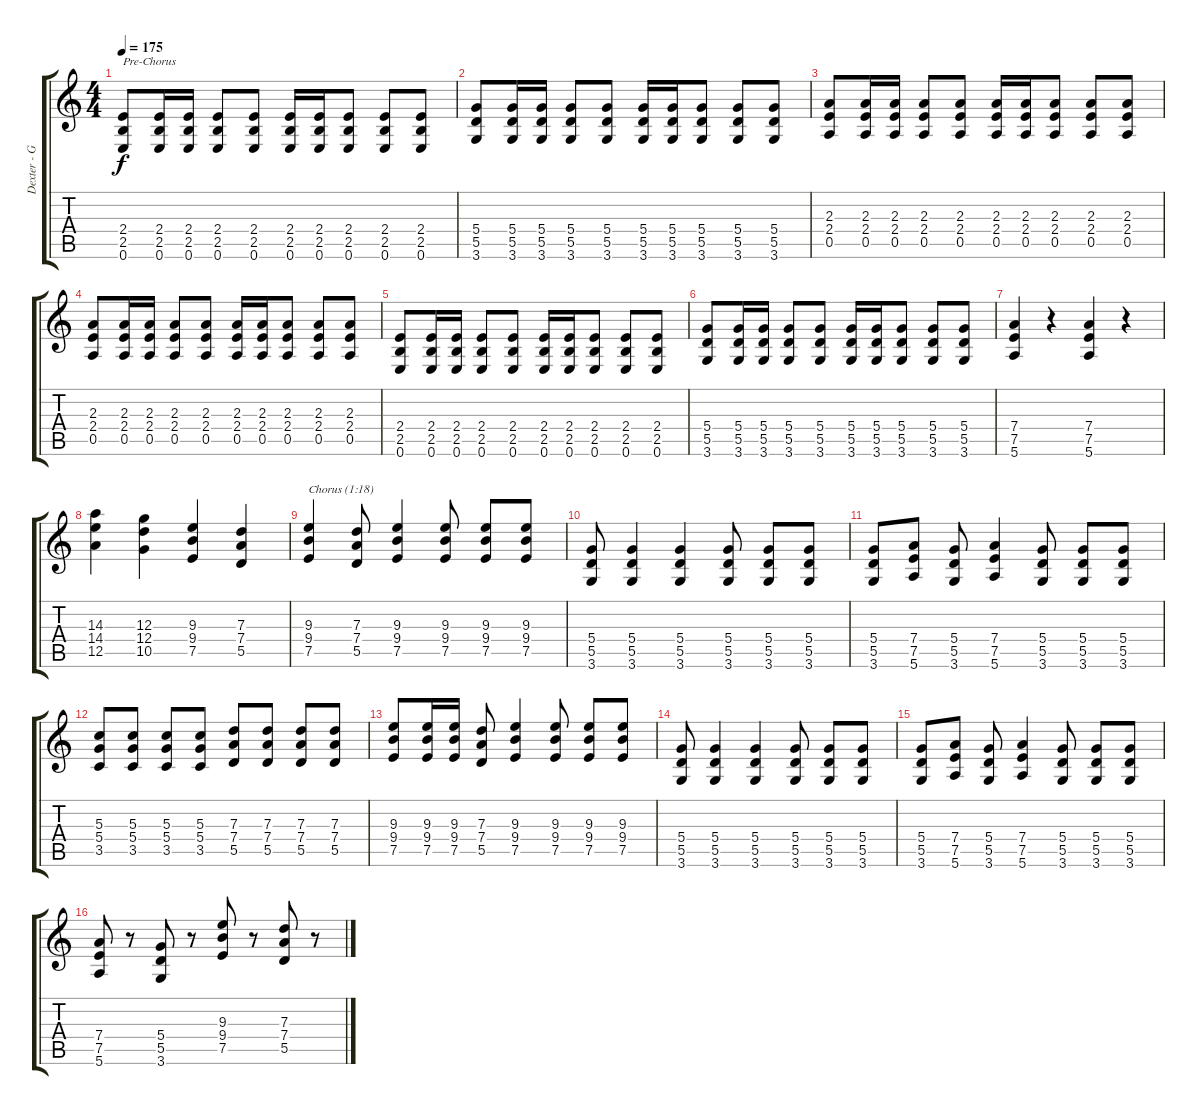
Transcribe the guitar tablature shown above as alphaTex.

\track ("Dexter - Guitar" "Dexter - G") {instrument distortionguitar}
\staff {score tabs}
\tuning (E4 B3 G3 D3 A2 E2) {hide}
\ts (4 4)
\tempo 175
\clef g2
\ks c
(2.4 2.5 0.6).8{txt "Pre-Chorus" dy f} (2.4 2.5 0.6).16 (2.4 2.5 0.6).16 (2.4 2.5 0.6).8 (2.4 2.5 0.6).8 (2.4 2.5 0.6).16 (2.4 2.5 0.6).16 (2.4 2.5 0.6).8 (2.4 2.5 0.6).8 (2.4 2.5 0.6).8 |
(5.4 5.5 3.6).8 (5.4 5.5 3.6).16 (5.4 5.5 3.6).16 (5.4 5.5 3.6).8 (5.4 5.5 3.6).8 (5.4 5.5 3.6).16 (5.4 5.5 3.6).16 (5.4 5.5 3.6).8 (5.4 5.5 3.6).8 (5.4 5.5 3.6).8 |
(2.3 2.4 0.5).8 (2.3 2.4 0.5).16 (2.3 2.4 0.5).16 (2.3 2.4 0.5).8 (2.3 2.4 0.5).8 (2.3 2.4 0.5).16 (2.3 2.4 0.5).16 (2.3 2.4 0.5).8 (2.3 2.4 0.5).8 (2.3 2.4 0.5).8 |
(2.3 2.4 0.5).8 (2.3 2.4 0.5).16 (2.3 2.4 0.5).16 (2.3 2.4 0.5).8 (2.3 2.4 0.5).8 (2.3 2.4 0.5).16 (2.3 2.4 0.5).16 (2.3 2.4 0.5).8 (2.3 2.4 0.5).8 (2.3 2.4 0.5).8 |
(2.4 2.5 0.6).8 (2.4 2.5 0.6).16 (2.4 2.5 0.6).16 (2.4 2.5 0.6).8 (2.4 2.5 0.6).8 (2.4 2.5 0.6).16 (2.4 2.5 0.6).16 (2.4 2.5 0.6).8 (2.4 2.5 0.6).8 (2.4 2.5 0.6).8 |
(5.4 5.5 3.6).8 (5.4 5.5 3.6).16 (5.4 5.5 3.6).16 (5.4 5.5 3.6).8 (5.4 5.5 3.6).8 (5.4 5.5 3.6).16 (5.4 5.5 3.6).16 (5.4 5.5 3.6).8 (5.4 5.5 3.6).8 (5.4 5.5 3.6).8 |
(7.4 7.5 5.6).4 r.4 (7.4 7.5 5.6).4 r.4 |
(14.3 14.4 12.5).4 (12.3 12.4 10.5).4 (9.3 9.4 7.5).4 (7.3 7.4 5.5).4 |
(9.3 9.4 7.5).4{txt "Chorus (1:18)"} (7.3 7.4 5.5).8 (9.3 9.4 7.5).4 (9.3 9.4 7.5).8 (9.3 9.4 7.5).8 (9.3 9.4 7.5).8 |
(5.4 5.5 3.6).8 (5.4 5.5 3.6).4 (5.4 5.5 3.6).4 (5.4 5.5 3.6).8 (5.4 5.5 3.6).8 (5.4 5.5 3.6).8 |
(5.4 5.5 3.6).8 (7.4 7.5 5.6).8 (5.4 5.5 3.6).8 (7.4 7.5 5.6).4 (5.4 5.5 3.6).8 (5.4 5.5 3.6).8 (5.4 5.5 3.6).8 |
(5.3 5.4 3.5).8 (5.3 5.4 3.5).8 (5.3 5.4 3.5).8 (5.3 5.4 3.5).8 (7.3 7.4 5.5).8 (7.3 7.4 5.5).8 (7.3 7.4 5.5).8 (7.3 7.4 5.5).8 |
(9.3 9.4 7.5).8 (9.3 9.4 7.5).16 (9.3 9.4 7.5).16 (7.3 7.4 5.5).8 (9.3 9.4 7.5).4 (9.3 9.4 7.5).8 (9.3 9.4 7.5).8 (9.3 9.4 7.5).8 |
(5.4 5.5 3.6).8 (5.4 5.5 3.6).4 (5.4 5.5 3.6).4 (5.4 5.5 3.6).8 (5.4 5.5 3.6).8 (5.4 5.5 3.6).8 |
(5.4 5.5 3.6).8 (7.4 7.5 5.6).8 (5.4 5.5 3.6).8 (7.4 7.5 5.6).4 (5.4 5.5 3.6).8 (5.4 5.5 3.6).8 (5.4 5.5 3.6).8 |
(7.4 7.5 5.6).8 r.8 (5.4 5.5 3.6).8 r.8 (9.3 9.4 7.5).8 r.8 (7.3 7.4 5.5).8 r.8
